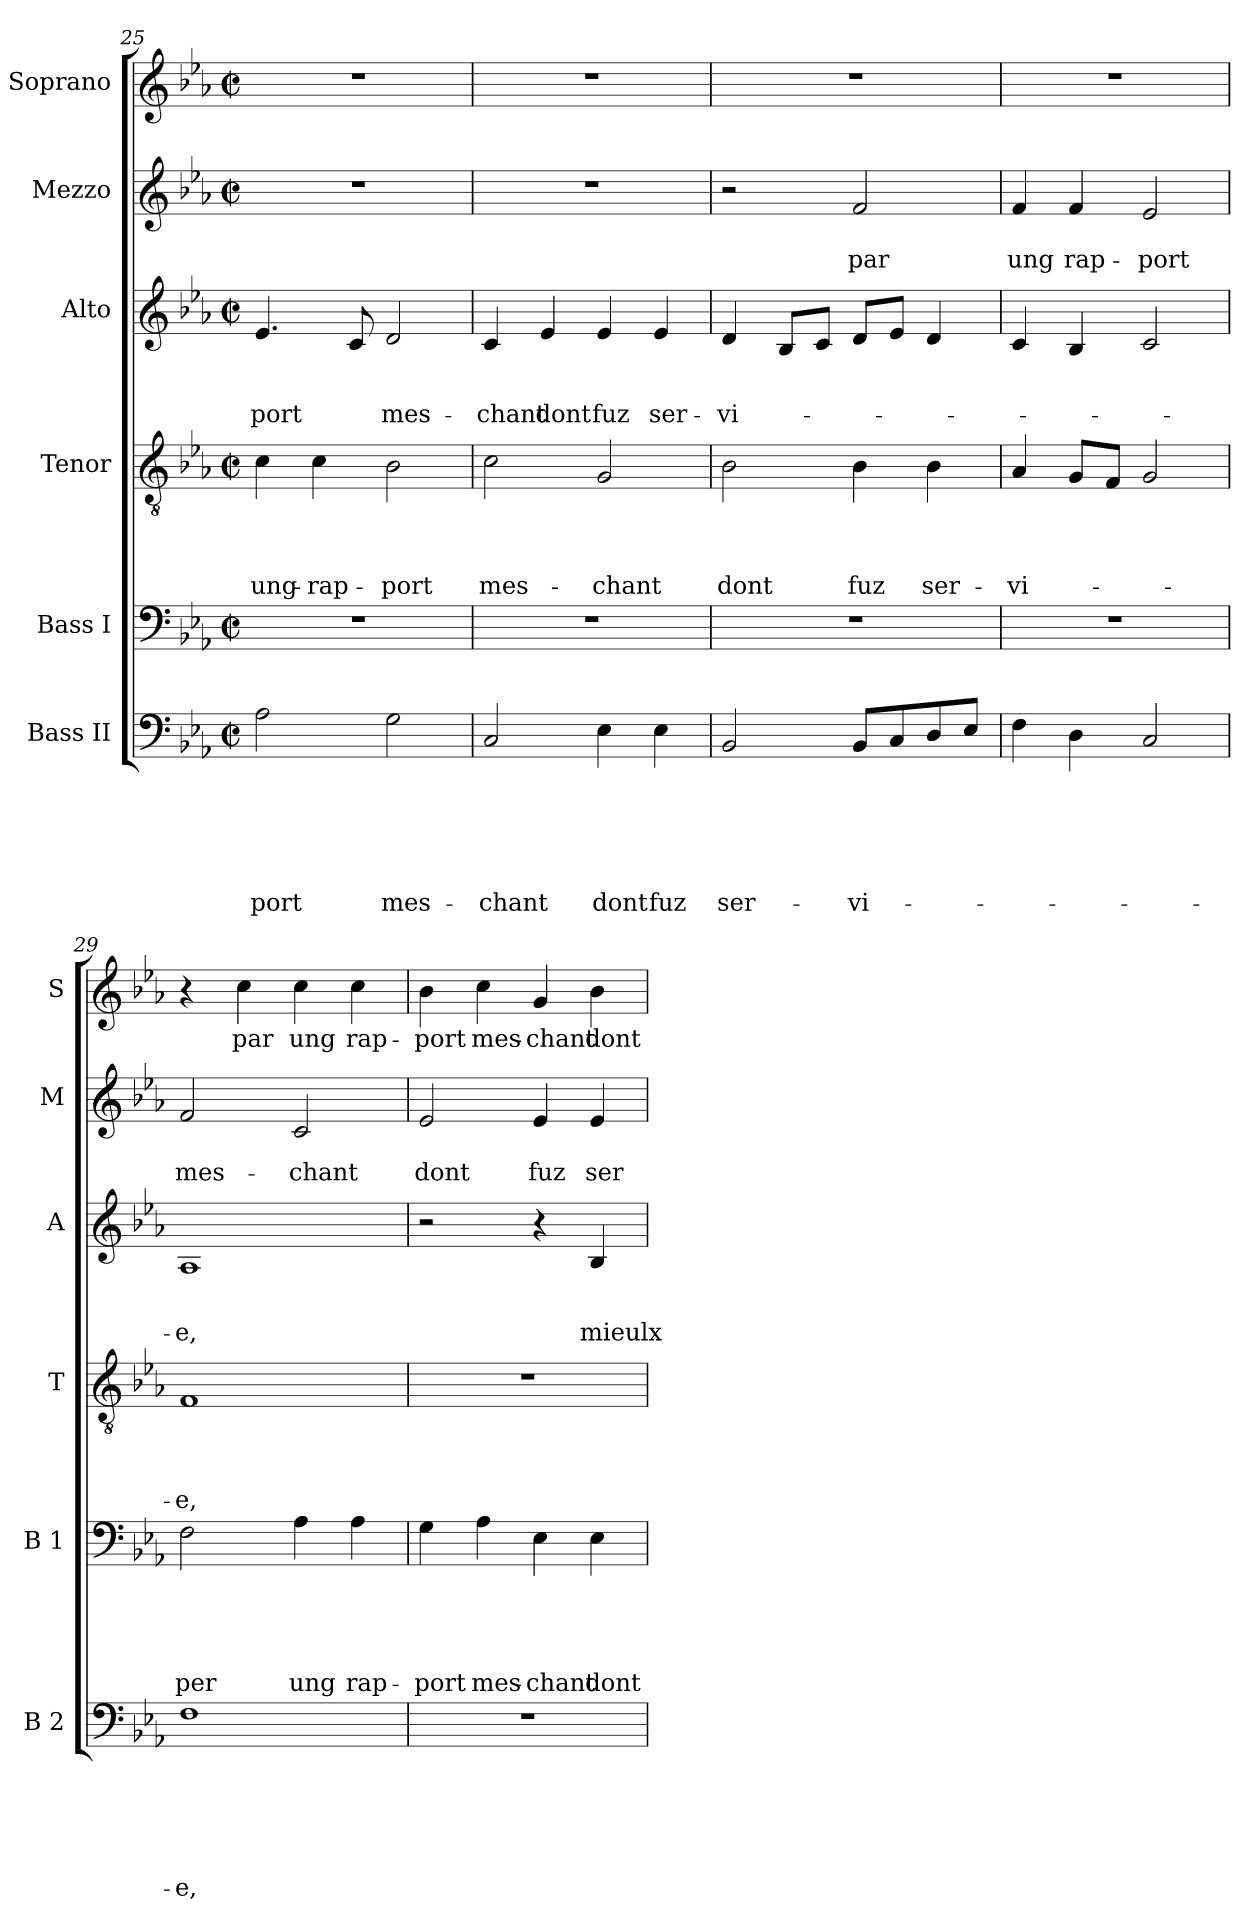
**kern	**text	**text	**text	**text	**text	**text	**kern	**text	**text	**text	**text	**text	**kern	**text	**text	**text	**text	**kern	**text	**text	**text	**kern	**text	**text	**kern	**text
*part6	*part6	*part6	*part6	*part6	*part6	*part6	*part5	*part5	*part5	*part5	*part5	*part5	*part4	*part4	*part4	*part4	*part4	*part3	*part3	*part3	*part3	*part2	*part2	*part2	*part1	*part1
*staff6	*staff6	*staff6	*staff6	*staff6	*staff6	*staff6	*staff5	*staff5	*staff5	*staff5	*staff5	*staff5	*staff4	*staff4	*staff4	*staff4	*staff4	*staff3	*staff3	*staff3	*staff3	*staff2	*staff2	*staff2	*staff1	*staff1
*I"Bass II	*	*	*	*	*	*	*I"Bass I	*	*	*	*	*	*I"Tenor	*	*	*	*	*I"Alto	*	*	*	*I"Mezzo	*	*	*I"Soprano	*
*I'B 2	*	*	*	*	*	*	*I'B 1	*	*	*	*	*	*I'T	*	*	*	*	*I'A	*	*	*	*I'M	*	*	*I'S	*
*clefF4	*	*	*	*	*	*	*clefF4	*	*	*	*	*	*clefGv2	*	*	*	*	*clefG2	*	*	*	*clefG2	*	*	*clefG2	*
*k[b-e-a-]	*	*	*	*	*	*	*k[b-e-a-]	*	*	*	*	*	*k[b-e-a-]	*	*	*	*	*k[b-e-a-]	*	*	*	*k[b-e-a-]	*	*	*k[b-e-a-]	*
*E-:	*	*	*	*	*	*	*E-:	*	*	*	*	*	*E-:	*	*	*	*	*E-:	*	*	*	*E-:	*	*	*E-:	*
*M2/2	*	*	*	*	*	*	*M2/2	*	*	*	*	*	*M2/2	*	*	*	*	*M2/2	*	*	*	*M2/2	*	*	*M2/2	*
*met(c|)	*	*	*	*	*	*	*met(c|)	*	*	*	*	*	*met(c|)	*	*	*	*	*met(c|)	*	*	*	*met(c|)	*	*	*met(c|)	*
=25	=25	=25	=25	=25	=25	=25	=25	=25	=25	=25	=25	=25	=25	=25	=25	=25	=25	=25	=25	=25	=25	=25	=25	=25	=25	=25
!	!	!	!	!	!	!LO:LY:b	!	!	!	!	!	!	!	!	!	!	!LO:LY:b	!	!	!	!LO:LY:b	!	!	!	!	!
2A-\	.	.	.	.	.	port	1r	.	.	.	.	.	4c\	.	.	.	ung-	4.e-/	.	.	-port	1r	.	.	1r	.
!	!	!	!	!	!	!	!	!	!	!	!	!	!	!	!	!	!LO:LY:b	!	!	!	!	!	!	!	!	!
.	.	.	.	.	.	.	.	.	.	.	.	.	4c\	.	.	.	-rap-	.	.	.	.	.	.	.	.	.
.	.	.	.	.	.	.	.	.	.	.	.	.	.	.	.	.	.	8c/	.	.	.	.	.	.	.	.
!	!	!	!	!	!	!LO:LY:b	!	!	!	!	!	!	!	!	!	!	!LO:LY:b	!	!	!	!LO:LY:b	!	!	!	!	!
2G\	.	.	.	.	.	mes-	.	.	.	.	.	.	2B-\	.	.	.	-port	2d/	.	.	mes-	.	.	.	.	.
=26	=26	=26	=26	=26	=26	=26	=26	=26	=26	=26	=26	=26	=26	=26	=26	=26	=26	=26	=26	=26	=26	=26	=26	=26	=26	=26
!	!	!	!	!	!	!LO:LY:b	!	!	!	!	!	!	!	!	!	!	!LO:LY:b	!	!	!	!LO:LY:b	!	!	!	!	!
2C/	.	.	.	.	.	-chant	1r	.	.	.	.	.	2c\	.	.	.	mes-	4c/	.	.	-chant	1r	.	.	1r	.
!	!	!	!	!	!	!	!	!	!	!	!	!	!	!	!	!	!	!	!	!	!LO:LY:b	!	!	!	!	!
.	.	.	.	.	.	.	.	.	.	.	.	.	.	.	.	.	.	4e-/	.	.	dont	.	.	.	.	.
!	!	!	!	!	!	!LO:LY:b	!	!	!	!	!	!	!	!	!	!	!LO:LY:b	!	!	!	!LO:LY:b	!	!	!	!	!
4E-\	.	.	.	.	.	dont	.	.	.	.	.	.	2G/	.	.	.	-chant	4e-/	.	.	fuz	.	.	.	.	.
!	!	!	!	!	!	!LO:LY:b	!	!	!	!	!	!	!	!	!	!	!	!	!	!	!LO:LY:b	!	!	!	!	!
4E-\	.	.	.	.	.	fuz	.	.	.	.	.	.	.	.	.	.	.	4e-/	.	.	ser-	.	.	.	.	.
=27	=27	=27	=27	=27	=27	=27	=27	=27	=27	=27	=27	=27	=27	=27	=27	=27	=27	=27	=27	=27	=27	=27	=27	=27	=27	=27
!	!	!	!	!	!	!LO:LY:b	!	!	!	!	!	!	!	!	!	!	!LO:LY:b	!	!	!	!LO:LY:b	!	!	!	!	!
2BB-/	.	.	.	.	.	ser-	1r	.	.	.	.	.	2B-\	.	.	.	dont	4d/	.	.	-vi-	2r	.	.	1r	.
.	.	.	.	.	.	.	.	.	.	.	.	.	.	.	.	.	.	8B-/L	.	.	.	.	.	.	.	.
.	.	.	.	.	.	.	.	.	.	.	.	.	.	.	.	.	.	8c/J	.	.	.	.	.	.	.	.
!	!	!	!	!	!	!LO:LY:b	!	!	!	!	!	!	!	!	!	!	!LO:LY:b	!	!	!	!	!	!	!LO:LY:b	!	!
8BB-/L	.	.	.	.	.	-vi-	.	.	.	.	.	.	4B-\	.	.	.	fuz	8d/L	.	.	.	2f/	.	par	.	.
8C/	.	.	.	.	.	.	.	.	.	.	.	.	.	.	.	.	.	8e-/J	.	.	.	.	.	.	.	.
!	!	!	!	!	!	!	!	!	!	!	!	!	!	!	!	!	!LO:LY:b	!	!	!	!	!	!	!	!	!
8D/	.	.	.	.	.	.	.	.	.	.	.	.	4B-\	.	.	.	ser-	4d/	.	.	.	.	.	.	.	.
8E-/J	.	.	.	.	.	.	.	.	.	.	.	.	.	.	.	.	.	.	.	.	.	.	.	.	.	.
=28	=28	=28	=28	=28	=28	=28	=28	=28	=28	=28	=28	=28	=28	=28	=28	=28	=28	=28	=28	=28	=28	=28	=28	=28	=28	=28
!	!	!	!	!	!	!	!	!	!	!	!	!	!	!	!	!	!LO:LY:b	!	!	!	!	!	!	!LO:LY:b	!	!
4F\	.	.	.	.	.	.	1r	.	.	.	.	.	4A-/	.	.	.	-vi-	4c/	.	.	.	4f/	.	ung	1r	.
!	!	!	!	!	!	!	!	!	!	!	!	!	!	!	!	!	!	!	!	!	!	!	!	!LO:LY:b	!	!
4D\	.	.	.	.	.	.	.	.	.	.	.	.	8G/L	.	.	.	.	4B-/	.	.	.	4f/	.	rap-	.	.
.	.	.	.	.	.	.	.	.	.	.	.	.	8F/J	.	.	.	.	.	.	.	.	.	.	.	.	.
!	!	!	!	!	!	!	!	!	!	!	!	!	!	!	!	!	!	!	!	!	!	!	!	!LO:LY:b	!	!
2C/	.	.	.	.	.	.	.	.	.	.	.	.	2G/	.	.	.	.	2c/	.	.	.	2e-/	.	-port	.	.
!!LO:LB:g=z
=29	=29	=29	=29	=29	=29	=29	=29	=29	=29	=29	=29	=29	=29	=29	=29	=29	=29	=29	=29	=29	=29	=29	=29	=29	=29	=29
!	!	!	!	!	!	!LO:LY:b	!	!	!	!	!	!LO:LY:b	!	!	!	!	!LO:LY:b	!	!	!	!LO:LY:b	!	!	!LO:LY:b	!	!
1F	.	.	.	.	.	-e,	2F\	.	.	.	.	per	1F	.	.	.	-e,	1A-	.	.	-e,	2f/	.	mes-	4r	.
!	!	!	!	!	!	!	!	!	!	!	!	!	!	!	!	!	!	!	!	!	!	!	!	!	!	!LO:LY:b
.	.	.	.	.	.	.	.	.	.	.	.	.	.	.	.	.	.	.	.	.	.	.	.	.	4cc\	par
!	!	!	!	!	!	!	!	!	!	!	!	!LO:LY:b	!	!	!	!	!	!	!	!	!	!	!	!LO:LY:b	!	!LO:LY:b
.	.	.	.	.	.	.	4A-\	.	.	.	.	ung	.	.	.	.	.	.	.	.	.	2c/	.	-chant	4cc\	ung
!	!	!	!	!	!	!	!	!	!	!	!	!LO:LY:b	!	!	!	!	!	!	!	!	!	!	!	!	!	!LO:LY:b
.	.	.	.	.	.	.	4A-\	.	.	.	.	rap-	.	.	.	.	.	.	.	.	.	.	.	.	4cc\	rap-
=30	=30	=30	=30	=30	=30	=30	=30	=30	=30	=30	=30	=30	=30	=30	=30	=30	=30	=30	=30	=30	=30	=30	=30	=30	=30	=30
!	!	!	!	!	!	!	!	!	!	!	!	!LO:LY:b	!	!	!	!	!	!	!	!	!	!	!	!LO:LY:b	!	!LO:LY:b
1r	.	.	.	.	.	.	4G\	.	.	.	.	-port	1r	.	.	.	.	2r	.	.	.	2e-/	.	dont	4b-\	-port
!	!	!	!	!	!	!	!	!	!	!	!	!LO:LY:b	!	!	!	!	!	!	!	!	!	!	!	!	!	!LO:LY:b
.	.	.	.	.	.	.	4A-\	.	.	.	.	mes-	.	.	.	.	.	.	.	.	.	.	.	.	4cc\	mes-
!	!	!	!	!	!	!	!	!	!	!	!	!LO:LY:b	!	!	!	!	!	!	!	!	!	!	!	!LO:LY:b	!	!LO:LY:b
.	.	.	.	.	.	.	4E-\	.	.	.	.	-chant	.	.	.	.	.	4r	.	.	.	4e-/	.	fuz	4g/	-chant
!	!	!	!	!	!	!	!	!	!	!	!	!LO:LY:b	!	!	!	!	!	!	!	!	!LO:LY:b	!	!	!LO:LY:b	!	!LO:LY:b
.	.	.	.	.	.	.	4E-\	.	.	.	.	dont	.	.	.	.	.	4B-/	.	.	mieulx	4e-/	.	ser-	4b-\	dont
=	=	=	=	=	=	=	=	=	=	=	=	=	=	=	=	=	=	=	=	=	=	=	=	=	=	=
*-	*-	*-	*-	*-	*-	*-	*-	*-	*-	*-	*-	*-	*-	*-	*-	*-	*-	*-	*-	*-	*-	*-	*-	*-	*-	*-
